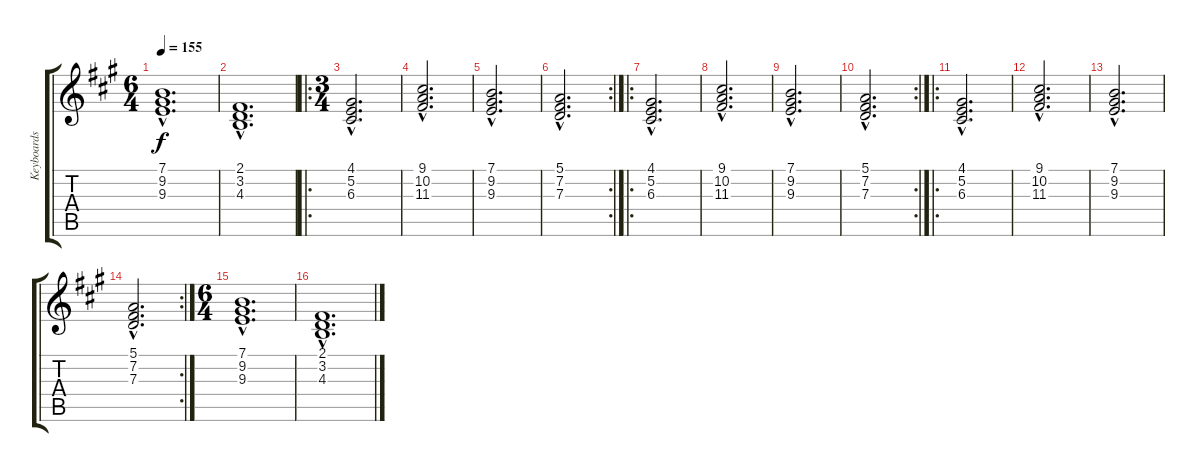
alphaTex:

\track ("Keyboards" "Keyboards") {instrument lead2sawtooth}
\staff {score tabs}
\tuning (E4 B3 G3 D3 A2 E2) {hide}
\ts (6 4)
\tempo 155
\clef g2
\ks a
(7.1{hac} 9.2{hac} 9.3{hac}).1{d dy f} |
(2.1{hac} 3.2{hac} 4.3{hac}).1{d} |
\ro
\ts (3 4)
(4.1{hac} 5.2{hac} 6.3{hac}).2{d} |
(9.1{hac} 10.2{hac} 11.3{hac}).2{d} |
(7.1{hac} 9.2{hac} 9.3{hac}).2{d} |
\rc 2
(5.1{hac} 7.2{hac} 7.3{hac}).2{d} |
\ro
(4.1{hac} 5.2{hac} 6.3{hac}).2{d} |
(9.1{hac} 10.2{hac} 11.3{hac}).2{d} |
(7.1{hac} 9.2{hac} 9.3{hac}).2{d} |
\rc 2
(5.1{hac} 7.2{hac} 7.3{hac}).2{d} |
\ro
(4.1{hac} 5.2{hac} 6.3{hac}).2{d} |
(9.1{hac} 10.2{hac} 11.3{hac}).2{d} |
(7.1{hac} 9.2{hac} 9.3{hac}).2{d} |
\rc 2
(5.1{hac} 7.2{hac} 7.3{hac}).2{d} |
\ts (6 4)
(7.1{hac} 9.2{hac} 9.3{hac}).1{d} |
(2.1{hac} 3.2{hac} 4.3{hac}).1{d}
